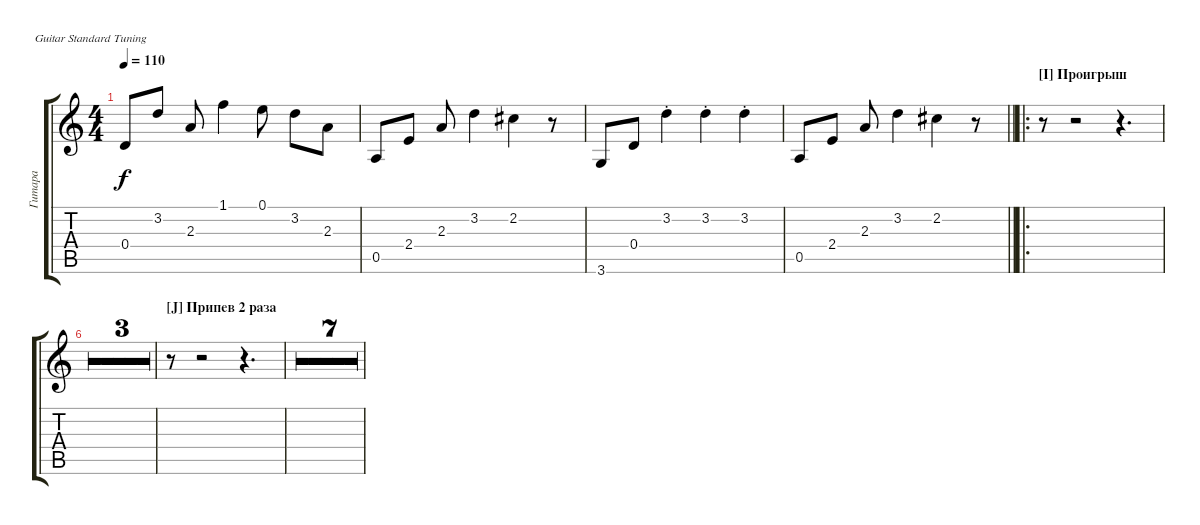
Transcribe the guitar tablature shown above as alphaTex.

\bracketExtendMode groupsimilarinstruments
\multiTrackTrackNamePolicy hidden
\firstSystemTrackNameMode fullname
\otherSystemsTrackNameMode fullname
\otherSystemsTrackNameOrientation horizontal
\defaultBarNumberDisplay FirstOfSystem
\track ("Гитара" "S-Gt") {multiBarRest instrument acousticguitarsteel}
\staff {score tabs}
\tuning (E4 B3 G3 D3 A2 E2)
\ts (4 4)
\tempo 110
\clef g2
\ks c
0.4.8{dy f} 3.2.8 2.3.8 1.1.4 0.1.8 3.2.8 2.3.8 |
0.5.8 2.4.8 2.3.8 3.2.4 2.2.4 r.8 |
3.6.8 0.4.8 3.2{st}.4 3.2{st}.4 3.2{st}.4 |
\barLineRight lightlight
0.5.8 2.4.8 2.3.8 3.2.4 2.2.4 r.8 |
\ro
\section ("I" "Проигрыш")
r.8 r.2 r.4{d} |
r.8 r.2 r.4{d} |
r.8 r.2 r.4{d} |
\rc 2
r.8 r.2 r.4{d} |
\section ("J" "Припев 2 раза")
r.8 r.2 r.4{d} |
r.8 r.2 r.4{d} |
r.8 r.2 r.4{d} |
\barLineRight lightlight
r.8 r.2 r.4{d} |
r.8 r.2 r.4{d} |
r.8 r.2 r.4{d} |
r.8 r.2 r.4{d} |
\barLineRight lightlight
r.8 r.2 r.4{d}
